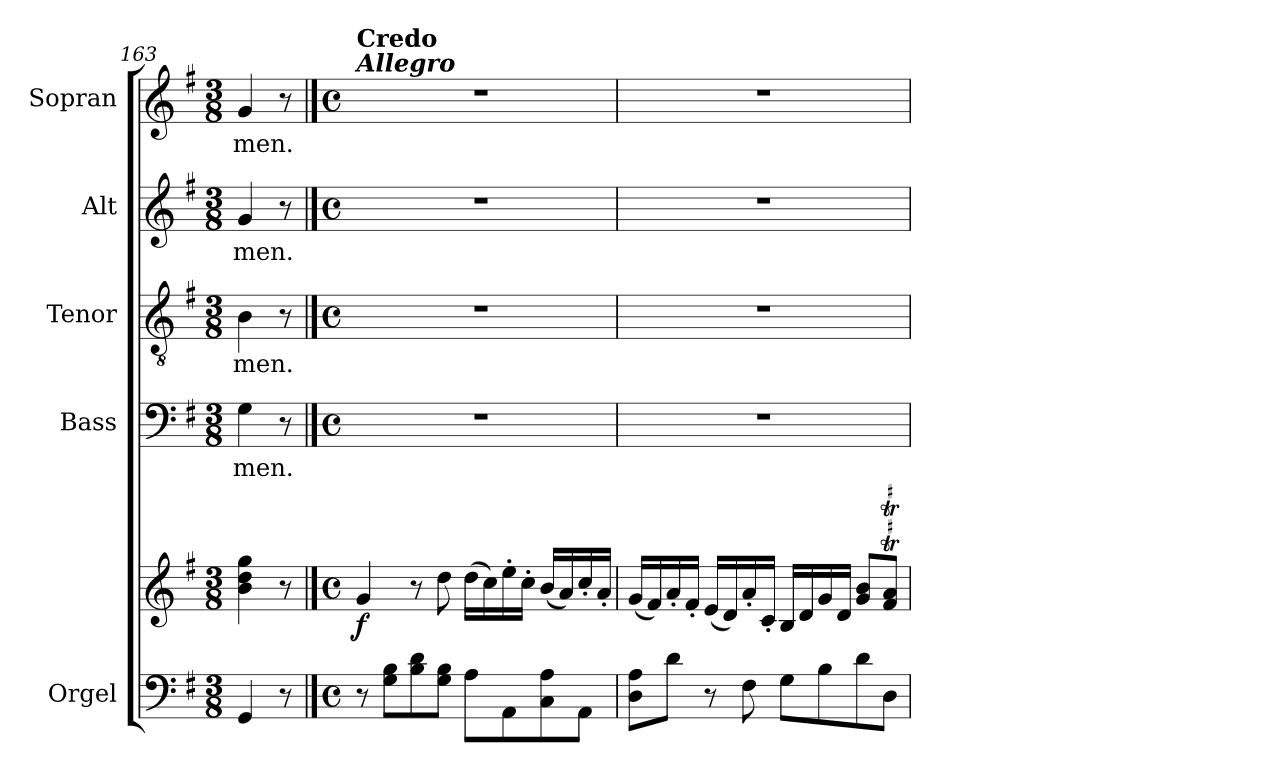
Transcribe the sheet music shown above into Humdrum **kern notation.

**kern	**kern	**dynam	**kern	**text	**kern	**text	**kern	**text	**kern	**text
*part5	*part5	*part5	*part4	*part4	*part3	*part3	*part2	*part2	*part1	*part1
*staff6	*staff5	*staff5/6	*staff4	*staff4	*staff3	*staff3	*staff2	*staff2	*staff1	*staff1
*I"Orgel	*	*	*I"Bass	*	*I"Tenor	*	*I"Alt	*	*I"Sopran	*
*I'Org.	*	*	*I'B.	*	*I'T.	*	*I'A.	*	*I'S.	*
*clefF4	*clefG2	*	*clefF4	*	*clefGv2	*	*clefG2	*	*clefG2	*
*k[f#]	*k[f#]	*	*k[f#]	*	*k[f#]	*	*k[f#]	*	*k[f#]	*
*G:	*G:	*	*G:	*	*G:	*	*G:	*	*G:	*
*M3/8	*M3/8	*	*M3/8	*	*M3/8	*	*M3/8	*	*M3/8	*
=163	=163	=163	=163	=163	=163	=163	=163	=163	=163	=163
!	!	!	!	!LO:LY:b	!	!LO:LY:b	!	!LO:LY:b	!	!LO:LY:b
4GG/	4b\ 4dd\ 4gg\	.	4G\	-men.	4B\	-men.	4g/	-men.	4g/	-men.
8r	8r	.	8r	.	8r	.	8r	.	8r	.
!!LO:PB:g=z
==164	==164	==164	==164	==164	==164	==164	==164	==164	==164	==164
*M4/4	*M4/4	*	*M4/4	*	*M4/4	*	*M4/4	*	*M4/4	*
*met(c)	*met(c)	*	*met(c)	*	*met(c)	*	*met(c)	*	*met(c)	*
!	!	!	!	!	!	!	!	!	!LO:TX:a:Bi:t=Allegro	!
!	!	!	!	!	!	!	!	!	!LO:TX:a:B:t=Credo	!
!	!	!LO:DY:b	!	!	!	!	!	!	!	!
8r	4g/	f	1r	.	1r	.	1r	.	1r	.
8G\ 8B\L	.	.	.	.	.	.	.	.	.	.
8B\ 8d\	8r	.	.	.	.	.	.	.	.	.
8G\ 8B\J	8dd\	.	.	.	.	.	.	.	.	.
8A\L	(>16dd\LL	.	.	.	.	.	.	.	.	.
.	16cc\)	.	.	.	.	.	.	.	.	.
8AA\	16ee'>\	.	.	.	.	.	.	.	.	.
.	16cc'>\JJ	.	.	.	.	.	.	.	.	.
8C\ 8A\	(<16b/LL	.	.	.	.	.	.	.	.	.
.	16a/)	.	.	.	.	.	.	.	.	.
8AA\J	16cc'</	.	.	.	.	.	.	.	.	.
.	16a'</JJ	.	.	.	.	.	.	.	.	.
=165	=165	=165	=165	=165	=165	=165	=165	=165	=165	=165
8D\ 8A\L	(<16g/LL	.	1r	.	1r	.	1r	.	1r	.
.	16f#/)	.	.	.	.	.	.	.	.	.
8d\J	16a'</	.	.	.	.	.	.	.	.	.
.	16f#'</JJ	.	.	.	.	.	.	.	.	.
8r	(<16e/LL	.	.	.	.	.	.	.	.	.
.	16d/)	.	.	.	.	.	.	.	.	.
8F#\	16a'</	.	.	.	.	.	.	.	.	.
.	16c'</JJ	.	.	.	.	.	.	.	.	.
8G\L	16B/LL	.	.	.	.	.	.	.	.	.
.	16d/	.	.	.	.	.	.	.	.	.
8B\	16g/	.	.	.	.	.	.	.	.	.
.	16d/JJ	.	.	.	.	.	.	.	.	.
8d\	8g/ 8b/L	.	.	.	.	.	.	.	.	.
8D\J	8f#/T 8a/TJ	.	.	.	.	.	.	.	.	.
=	=	=	=	=	=	=	=	=	=	=
*-	*-	*-	*-	*-	*-	*-	*-	*-	*-	*-
